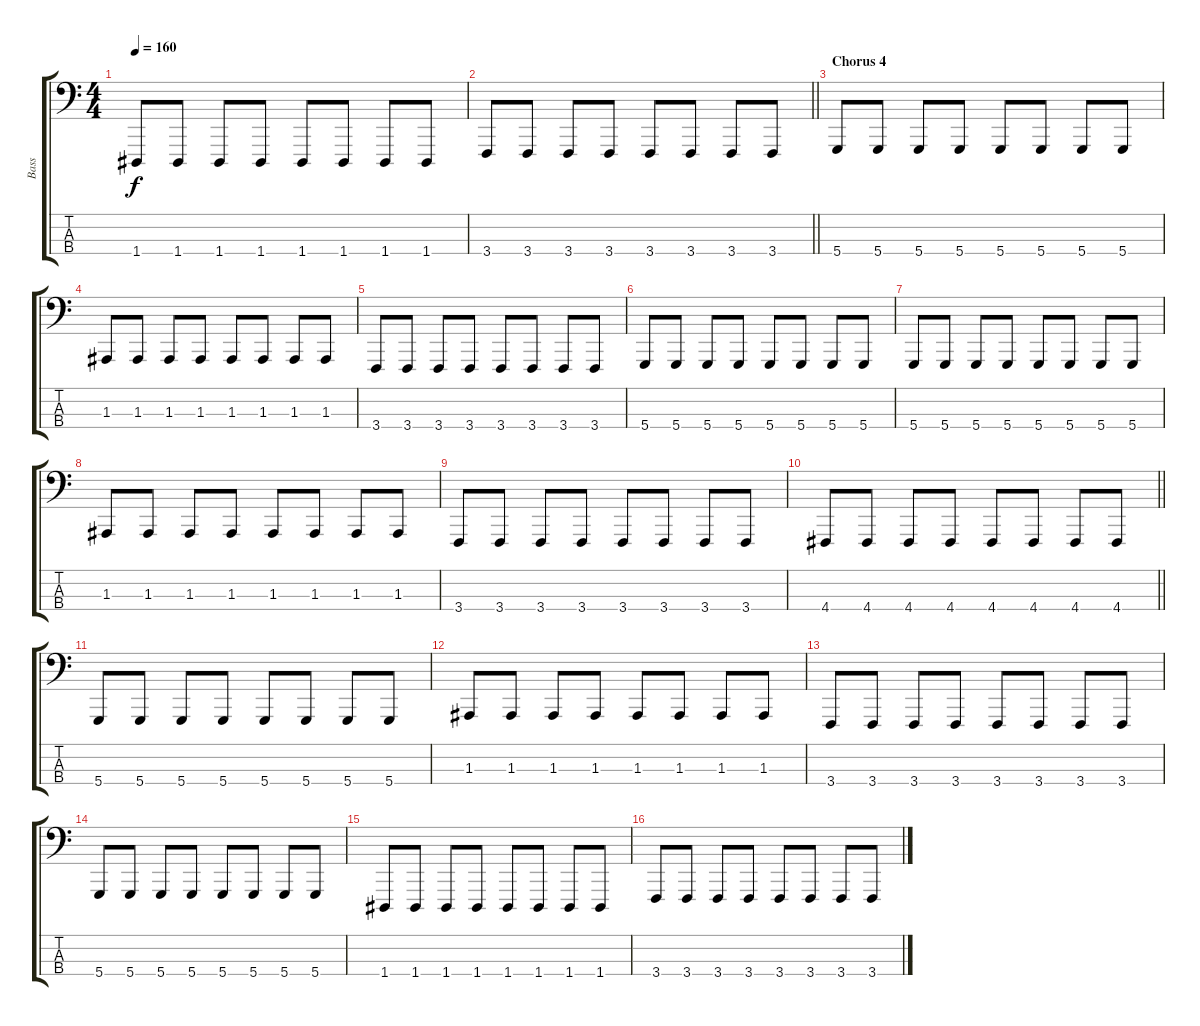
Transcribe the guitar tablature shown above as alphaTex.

\track ("Bass" "Bass") {instrument lead8bassandlead}
\staff {score tabs}
\tuning (G2 D2 A1 D1) {hide}
\ts (4 4)
\tempo 160
\clef f4
\ks c
1.4.8{dy f} 1.4.8 1.4.8 1.4.8 1.4.8 1.4.8 1.4.8 1.4.8 |
\barLineRight lightlight
3.4.8 3.4.8 3.4.8 3.4.8 3.4.8 3.4.8 3.4.8 3.4.8 |
\section ("" "Chorus 4")
5.4.8 5.4.8 5.4.8 5.4.8 5.4.8 5.4.8 5.4.8 5.4.8 |
1.3.8 1.3.8 1.3.8 1.3.8 1.3.8 1.3.8 1.3.8 1.3.8 |
3.4.8 3.4.8 3.4.8 3.4.8 3.4.8 3.4.8 3.4.8 3.4.8 |
5.4.8 5.4.8 5.4.8 5.4.8 5.4.8 5.4.8 5.4.8 5.4.8 |
5.4.8 5.4.8 5.4.8 5.4.8 5.4.8 5.4.8 5.4.8 5.4.8 |
1.3.8 1.3.8 1.3.8 1.3.8 1.3.8 1.3.8 1.3.8 1.3.8 |
3.4.8 3.4.8 3.4.8 3.4.8 3.4.8 3.4.8 3.4.8 3.4.8 |
\barLineRight lightlight
4.4.8 4.4.8 4.4.8 4.4.8 4.4.8 4.4.8 4.4.8 4.4.8 |
5.4.8 5.4.8 5.4.8 5.4.8 5.4.8 5.4.8 5.4.8 5.4.8 |
1.3.8 1.3.8 1.3.8 1.3.8 1.3.8 1.3.8 1.3.8 1.3.8 |
3.4.8 3.4.8 3.4.8 3.4.8 3.4.8 3.4.8 3.4.8 3.4.8 |
5.4.8 5.4.8 5.4.8 5.4.8 5.4.8 5.4.8 5.4.8 5.4.8 |
1.4.8 1.4.8 1.4.8 1.4.8 1.4.8 1.4.8 1.4.8 1.4.8 |
3.4.8 3.4.8 3.4.8 3.4.8 3.4.8 3.4.8 3.4.8 3.4.8
